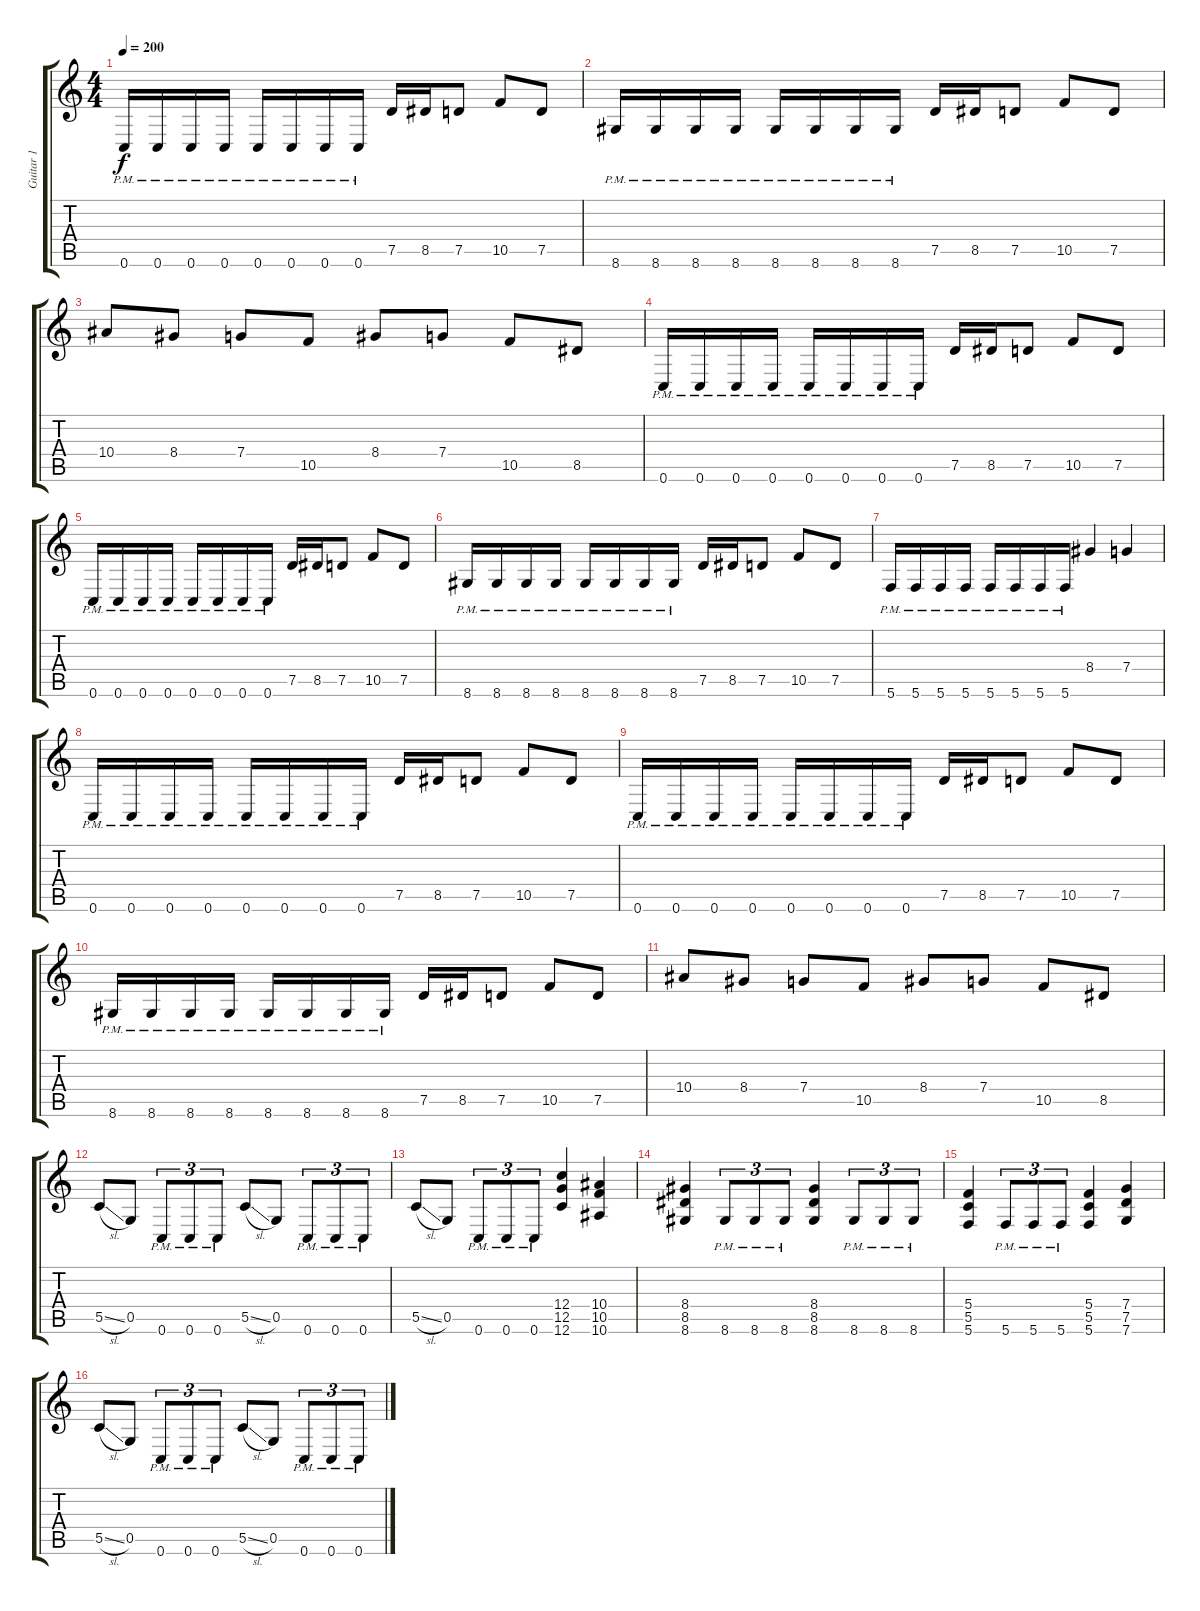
\track ("Guitar 1" "Guitar 1") {instrument distortionguitar}
\staff {score tabs}
\tuning (D4 A3 F3 C3 G2 C2) {hide}
\ts (4 4)
\tempo 200
\clef g2
\ks c
0.6{pm}.16{dy f} 0.6{pm}.16 0.6{pm}.16 0.6{pm}.16 0.6{pm}.16 0.6{pm}.16 0.6{pm}.16 0.6{pm}.16 7.5.16 8.5.16 7.5.8 10.5.8 7.5.8 |
8.6{pm}.16 8.6{pm}.16 8.6{pm}.16 8.6{pm}.16 8.6{pm}.16 8.6{pm}.16 8.6{pm}.16 8.6{pm}.16 7.5.16 8.5.16 7.5.8 10.5.8 7.5.8 |
10.4.8 8.4.8 7.4.8 10.5.8 8.4.8 7.4.8 10.5.8 8.5.8 |
0.6{pm}.16 0.6{pm}.16 0.6{pm}.16 0.6{pm}.16 0.6{pm}.16 0.6{pm}.16 0.6{pm}.16 0.6{pm}.16 7.5.16 8.5.16 7.5.8 10.5.8 7.5.8 |
0.6{pm}.16 0.6{pm}.16 0.6{pm}.16 0.6{pm}.16 0.6{pm}.16 0.6{pm}.16 0.6{pm}.16 0.6{pm}.16 7.5.16 8.5.16 7.5.8 10.5.8 7.5.8 |
8.6{pm}.16 8.6{pm}.16 8.6{pm}.16 8.6{pm}.16 8.6{pm}.16 8.6{pm}.16 8.6{pm}.16 8.6{pm}.16 7.5.16 8.5.16 7.5.8 10.5.8 7.5.8 |
5.6{pm}.16 5.6{pm}.16 5.6{pm}.16 5.6{pm}.16 5.6{pm}.16 5.6{pm}.16 5.6{pm}.16 5.6{pm}.16 8.4.4 7.4.4 |
0.6{pm}.16 0.6{pm}.16 0.6{pm}.16 0.6{pm}.16 0.6{pm}.16 0.6{pm}.16 0.6{pm}.16 0.6{pm}.16 7.5.16 8.5.16 7.5.8 10.5.8 7.5.8 |
0.6{pm}.16 0.6{pm}.16 0.6{pm}.16 0.6{pm}.16 0.6{pm}.16 0.6{pm}.16 0.6{pm}.16 0.6{pm}.16 7.5.16 8.5.16 7.5.8 10.5.8 7.5.8 |
8.6{pm}.16 8.6{pm}.16 8.6{pm}.16 8.6{pm}.16 8.6{pm}.16 8.6{pm}.16 8.6{pm}.16 8.6{pm}.16 7.5.16 8.5.16 7.5.8 10.5.8 7.5.8 |
10.4.8 8.4.8 7.4.8 10.5.8 8.4.8 7.4.8 10.5.8 8.5.8 |
5.5{sl}.8 0.5.8 0.6{pm}.8{tu (3 2)} 0.6{pm}.8{tu (3 2)} 0.6{pm}.8{tu (3 2)} 5.5{sl}.8 0.5.8 0.6{pm}.8{tu (3 2)} 0.6{pm}.8{tu (3 2)} 0.6{pm}.8{tu (3 2)} |
5.5{sl}.8 0.5.8 0.6{pm}.8{tu (3 2)} 0.6{pm}.8{tu (3 2)} 0.6{pm}.8{tu (3 2)} (12.4 12.5 12.6).4 (10.4 10.5 10.6).4 |
(8.4 8.5 8.6).4 8.6{pm}.8{tu (3 2)} 8.6{pm}.8{tu (3 2)} 8.6{pm}.8{tu (3 2)} (8.4 8.5 8.6).4 8.6{pm}.8{tu (3 2)} 8.6{pm}.8{tu (3 2)} 8.6{pm}.8{tu (3 2)} |
(5.4 5.5 5.6).4 5.6{pm}.8{tu (3 2)} 5.6{pm}.8{tu (3 2)} 5.6{pm}.8{tu (3 2)} (5.4 5.5 5.6).4 (7.4 7.5 7.6).4 |
5.5{sl}.8 0.5.8 0.6{pm}.8{tu (3 2)} 0.6{pm}.8{tu (3 2)} 0.6{pm}.8{tu (3 2)} 5.5{sl}.8 0.5.8 0.6{pm}.8{tu (3 2)} 0.6{pm}.8{tu (3 2)} 0.6{pm}.8{tu (3 2)}
